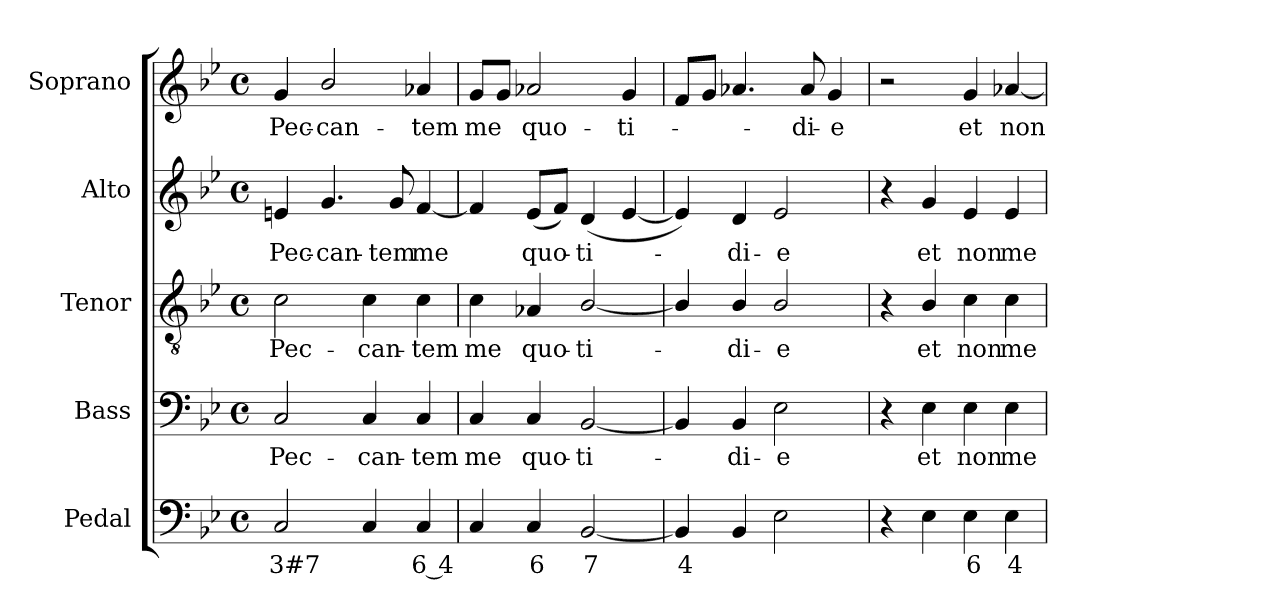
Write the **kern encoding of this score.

**kern	**text	**kern	**text	**kern	**text	**kern	**text	**kern	**text
*part5	*part5	*part4	*part4	*part3	*part3	*part2	*part2	*part1	*part1
*staff5	*staff5	*staff4	*staff4	*staff3	*staff3	*staff2	*staff2	*staff1	*staff1
*I"Pedal	*	*I"Bass	*	*I"Tenor	*	*I"Alto	*	*I"Soprano	*
*I'Ped.	*	*I'B.	*	*I'T.	*	*I'A.	*	*I'S.	*
!!LO:PB:g=z
*clefF4	*	*clefF4	*	*clefGv2	*	*clefG2	*	*clefG2	*
*	*	*	*	*ITrd7c12	*	*	*	*	*
*k[b-e-]	*	*k[b-e-]	*	*k[b-e-]	*	*k[b-e-]	*	*k[b-e-]	*
*B-:	*	*B-:	*	*B-:	*	*B-:	*	*B-:	*
*M4/4	*	*M4/4	*	*M4/4	*	*M4/4	*	*M4/4	*
*met(c)	*	*met(c)	*	*met(c)	*	*met(c)	*	*met(c)	*
=1	=1	=1	=1	=1	=1	=1	=1	=1	=1
!	!LO:LY:b:color=#000000	!	!	!	!	!	!	!	!
!	!	!	!LO:LY:b:color=#000000	!	!	!	!	!	!
!	!	!	!	!	!LO:LY:b:color=#000000	!	!	!	!
!	!	!	!	!	!	!	!LO:LY:b:color=#000000	!	!
!	!	!	!	!	!	!	!	!	!LO:LY:b:color=#000000
2Ci/	3#7	2Ci/	Pec-	2Ci\	Pec-	4eni/	Pec-	4gi/	Pec-
!	!	!	!	!	!	!	!LO:LY:b:color=#000000	!	!
!	!	!	!	!	!	!	!	!	!LO:LY:b:color=#000000
.	.	.	.	.	.	4.gi/	-can-	2b-i/	-can-
!	!	!	!LO:LY:b:color=#000000	!	!	!	!	!	!
!	!	!	!	!	!LO:LY:b:color=#000000	!	!	!	!
4Ci/	.	4Ci/	-can-	4Ci\	-can-	.	.	.	.
!	!	!	!	!	!	!	!LO:LY:b:color=#000000	!	!
.	.	.	.	.	.	8gi/	-tem	.	.
!	!LO:LY:b:color=#000000	!	!	!	!	!	!	!	!
!	!	!	!LO:LY:b:color=#000000	!	!	!	!	!	!
!	!	!	!	!	!LO:LY:b:color=#000000	!	!	!	!
!	!	!	!	!	!	!	!LO:LY:b:color=#000000	!	!
!	!	!	!	!	!	!	!	!	!LO:LY:b:color=#000000
4Ci/	6 4	4Ci/	-tem	4Ci\	-tem	[4fi/	me	4a-Xi/	-tem
=2	=2	=2	=2	=2	=2	=2	=2	=2	=2
!	!	!	!LO:LY:b:color=#000000	!	!	!	!	!	!
!	!	!	!	!	!LO:LY:b:color=#000000	!	!	!	!
!	!	!	!	!	!	!	!	!	!LO:LY:b:color=#000000
4Ci/	.	4Ci/	me	4Ci\	me	4fi/]	.	8gi/L	me
.	.	.	.	.	.	.	.	8gi/J	.
!	!LO:LY:b:color=#000000	!	!	!	!	!	!	!	!
!	!	!	!LO:LY:b:color=#000000	!	!	!	!	!	!
!	!	!	!	!	!LO:LY:b:color=#000000	!	!	!	!
!	!	!	!	!	!	!	!LO:LY:b:color=#000000	!	!
!	!	!	!	!	!	!	!	!	!LO:LY:b:color=#000000
4Ci/	6	4Ci/	quo-	4AA-Xi/	quo-	(8e-i/L	quo-	2a-Xi/	quo-
.	.	.	.	.	.	8fi/J)	.	.	.
!	!LO:LY:b:color=#000000	!	!	!	!	!	!	!	!
!	!	!	!LO:LY:b:color=#000000	!	!	!	!	!	!
!	!	!	!	!	!LO:LY:b:color=#000000	!	!	!	!
!	!	!	!	!	!	!	!LO:LY:b:color=#000000	!	!
[2BB-i/	7	[2BB-i/	-ti-	[2BB-i/	-ti-	(4di/	-ti-	.	.
!	!	!	!	!	!	!	!	!	!LO:LY:b:color=#000000
.	.	.	.	.	.	[4e-i/	.	4gi/	-ti-
=3	=3	=3	=3	=3	=3	=3	=3	=3	=3
!	!LO:LY:b:color=#000000	!	!	!	!	!	!	!	!
4BB-i/]	4	4BB-i/]	.	4BB-i/]	.	4e-i/])	.	8fi/L	.
.	.	.	.	.	.	.	.	8gi/J	.
!	!	!	!LO:LY:b:color=#000000	!	!	!	!	!	!
!	!	!	!	!	!LO:LY:b:color=#000000	!	!	!	!
!	!	!	!	!	!	!	!LO:LY:b:color=#000000	!	!
4BB-i/	.	4BB-i/	-di-	4BB-i/	-di-	4di/	-di-	4.a-Xi/	.
!	!	!	!LO:LY:b:color=#000000	!	!	!	!	!	!
!	!	!	!	!	!LO:LY:b:color=#000000	!	!	!	!
!	!	!	!	!	!	!	!LO:LY:b:color=#000000	!	!
2E-i\	.	2E-i\	-e	2BB-i/	-e	2e-i/	-e	.	.
!	!	!	!	!	!	!	!	!	!LO:LY:b:color=#000000
.	.	.	.	.	.	.	.	8a-i/	-di-
!	!	!	!	!	!	!	!	!	!LO:LY:b:color=#000000
.	.	.	.	.	.	.	.	4gi/	-e
=4	=4	=4	=4	=4	=4	=4	=4	=4	=4
4r	.	4r	.	4r	.	4r	.	2r	.
!	!	!	!LO:LY:b:color=#000000	!	!	!	!	!	!
!	!	!	!	!	!LO:LY:b:color=#000000	!	!	!	!
!	!	!	!	!	!	!	!LO:LY:b:color=#000000	!	!
4E-i\	.	4E-i\	et	4BB-i/	et	4gi/	et	.	.
!	!LO:LY:b:color=#000000	!	!	!	!	!	!	!	!
!	!	!	!LO:LY:b:color=#000000	!	!	!	!	!	!
!	!	!	!	!	!LO:LY:b:color=#000000	!	!	!	!
!	!	!	!	!	!	!	!LO:LY:b:color=#000000	!	!
!	!	!	!	!	!	!	!	!	!LO:LY:b:color=#000000
4E-i\	6	4E-i\	non	4Ci\	non	4e-i/	non	4gi/	et
!	!LO:LY:b:color=#000000	!	!	!	!	!	!	!	!
!	!	!	!LO:LY:b:color=#000000	!	!	!	!	!	!
!	!	!	!	!	!LO:LY:b:color=#000000	!	!	!	!
!	!	!	!	!	!	!	!LO:LY:b:color=#000000	!	!
!	!	!	!	!	!	!	!	!	!LO:LY:b:color=#000000
4E-i\	4	4E-i\	me	4Ci\	me	4e-i/	me	[4a-Xi/	non
=	=	=	=	=	=	=	=	=	=
*-	*-	*-	*-	*-	*-	*-	*-	*-	*-
